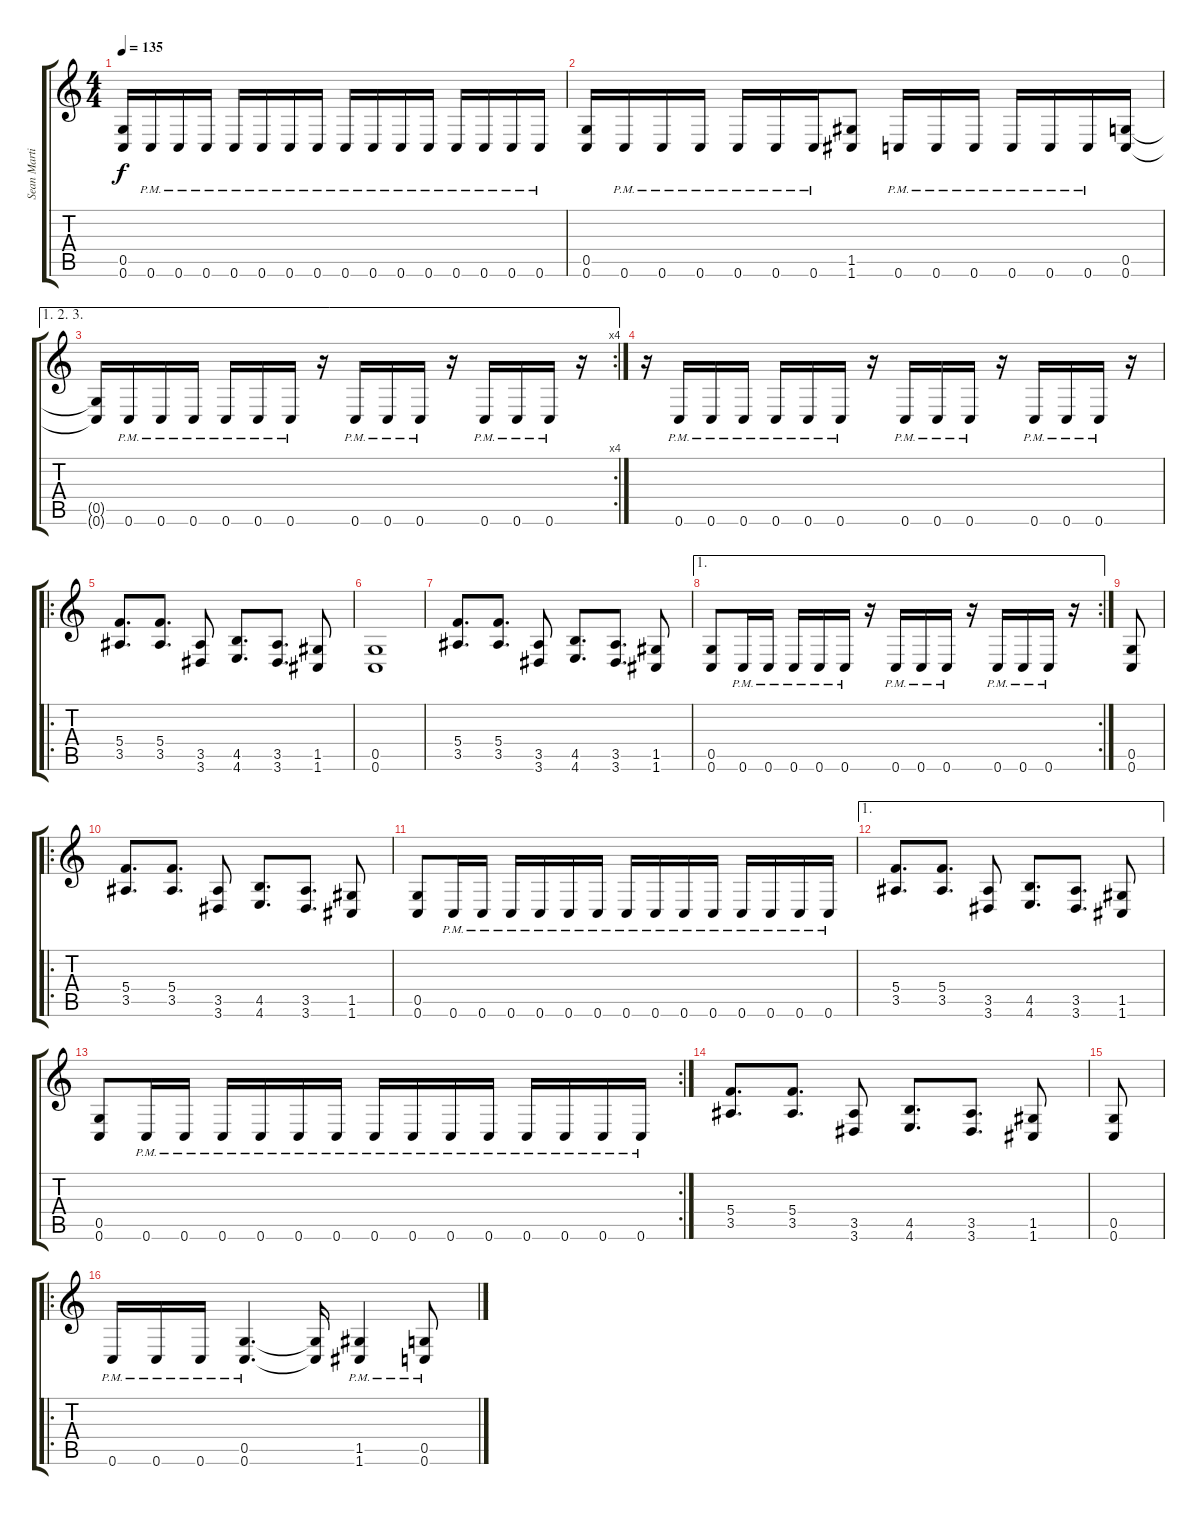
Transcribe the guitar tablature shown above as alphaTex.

\track ("Sean Martin" "Sean Marti") {instrument distortionguitar}
\staff {score tabs}
\tuning (D4 A3 F3 C3 G2 C2) {hide}
\ts (4 4)
\tempo 135
\clef g2
\ks c
(0.5{t} 0.6{t}).16{dy f} 0.6{pm}.16 0.6{pm}.16 0.6{pm}.16 0.6{pm}.16 0.6{pm}.16 0.6{pm}.16 0.6{pm}.16 0.6{pm}.16 0.6{pm}.16 0.6{pm}.16 0.6{pm}.16 0.6{pm}.16 0.6{pm}.16 0.6{pm}.16 0.6{pm}.16 |
(0.5 0.6).16 0.6{pm}.16 0.6{pm}.16 0.6{pm}.16 0.6{pm}.16 0.6{pm}.16 0.6{pm}.16 (1.5 1.6).8 0.6{pm}.16 0.6{pm}.16 0.6{pm}.16 0.6{pm}.16 0.6{pm}.16 0.6{pm}.16 (0.5 0.6).16 |
\ae (1 2 3)
\rc 4
(0.5{t} 0.6{t}).16 0.6{pm}.16 0.6{pm}.16 0.6{pm}.16 0.6{pm}.16 0.6{pm}.16 0.6{pm}.16 r.16 0.6{pm}.16 0.6{pm}.16 0.6{pm}.16 r.16 0.6{pm}.16 0.6{pm}.16 0.6{pm}.16 r.16 |
r.16 0.6{pm}.16 0.6{pm}.16 0.6{pm}.16 0.6{pm}.16 0.6{pm}.16 0.6{pm}.16 r.16 0.6{pm}.16 0.6{pm}.16 0.6{pm}.16 r.16 0.6{pm}.16 0.6{pm}.16 0.6{pm}.16 r.16 |
\ro
(5.4 3.5).8{d} (5.4 3.5).8{d} (3.5 3.6).8 (4.5 4.6).8{d} (3.5 3.6).8{d} (1.5 1.6).8 |
(0.5 0.6).1 |
(5.4 3.5).8{d} (5.4 3.5).8{d} (3.5 3.6).8 (4.5 4.6).8{d} (3.5 3.6).8{d} (1.5 1.6).8 |
\ae 1
\rc 2
(0.5 0.6).8 0.6{pm}.16 0.6{pm}.16 0.6{pm}.16 0.6{pm}.16 0.6{pm}.16 r.16 0.6{pm}.16 0.6{pm}.16 0.6{pm}.16 r.16 0.6{pm}.16 0.6{pm}.16 0.6{pm}.16 r.16 |
(0.5 0.6).8 |
\ro
(5.4 3.5).8{d} (5.4 3.5).8{d} (3.5 3.6).8 (4.5 4.6).8{d} (3.5 3.6).8{d} (1.5 1.6).8 |
(0.5 0.6).8 0.6{pm}.16 0.6{pm}.16 0.6{pm}.16 0.6{pm}.16 0.6{pm}.16 0.6{pm}.16 0.6{pm}.16 0.6{pm}.16 0.6{pm}.16 0.6{pm}.16 0.6{pm}.16 0.6{pm}.16 0.6{pm}.16 0.6{pm}.16 |
\ae 1
(5.4 3.5).8{d} (5.4 3.5).8{d} (3.5 3.6).8 (4.5 4.6).8{d} (3.5 3.6).8{d} (1.5 1.6).8 |
\rc 2
(0.5 0.6).8 0.6{pm}.16 0.6{pm}.16 0.6{pm}.16 0.6{pm}.16 0.6{pm}.16 0.6{pm}.16 0.6{pm}.16 0.6{pm}.16 0.6{pm}.16 0.6{pm}.16 0.6{pm}.16 0.6{pm}.16 0.6{pm}.16 0.6{pm}.16 |
(5.4 3.5).8{d} (5.4 3.5).8{d} (3.5 3.6).8 (4.5 4.6).8{d} (3.5 3.6).8{d} (1.5 1.6).8 |
(0.5 0.6).8 |
\ro
0.6{pm}.16 0.6{pm}.16 0.6{pm}.16 (0.5{pm} 0.6{pm}).4{d} (0.5{t} 0.6{t}).16 (1.5{pm} 1.6{pm}).4 (0.5{pm} 0.6{pm}).8
